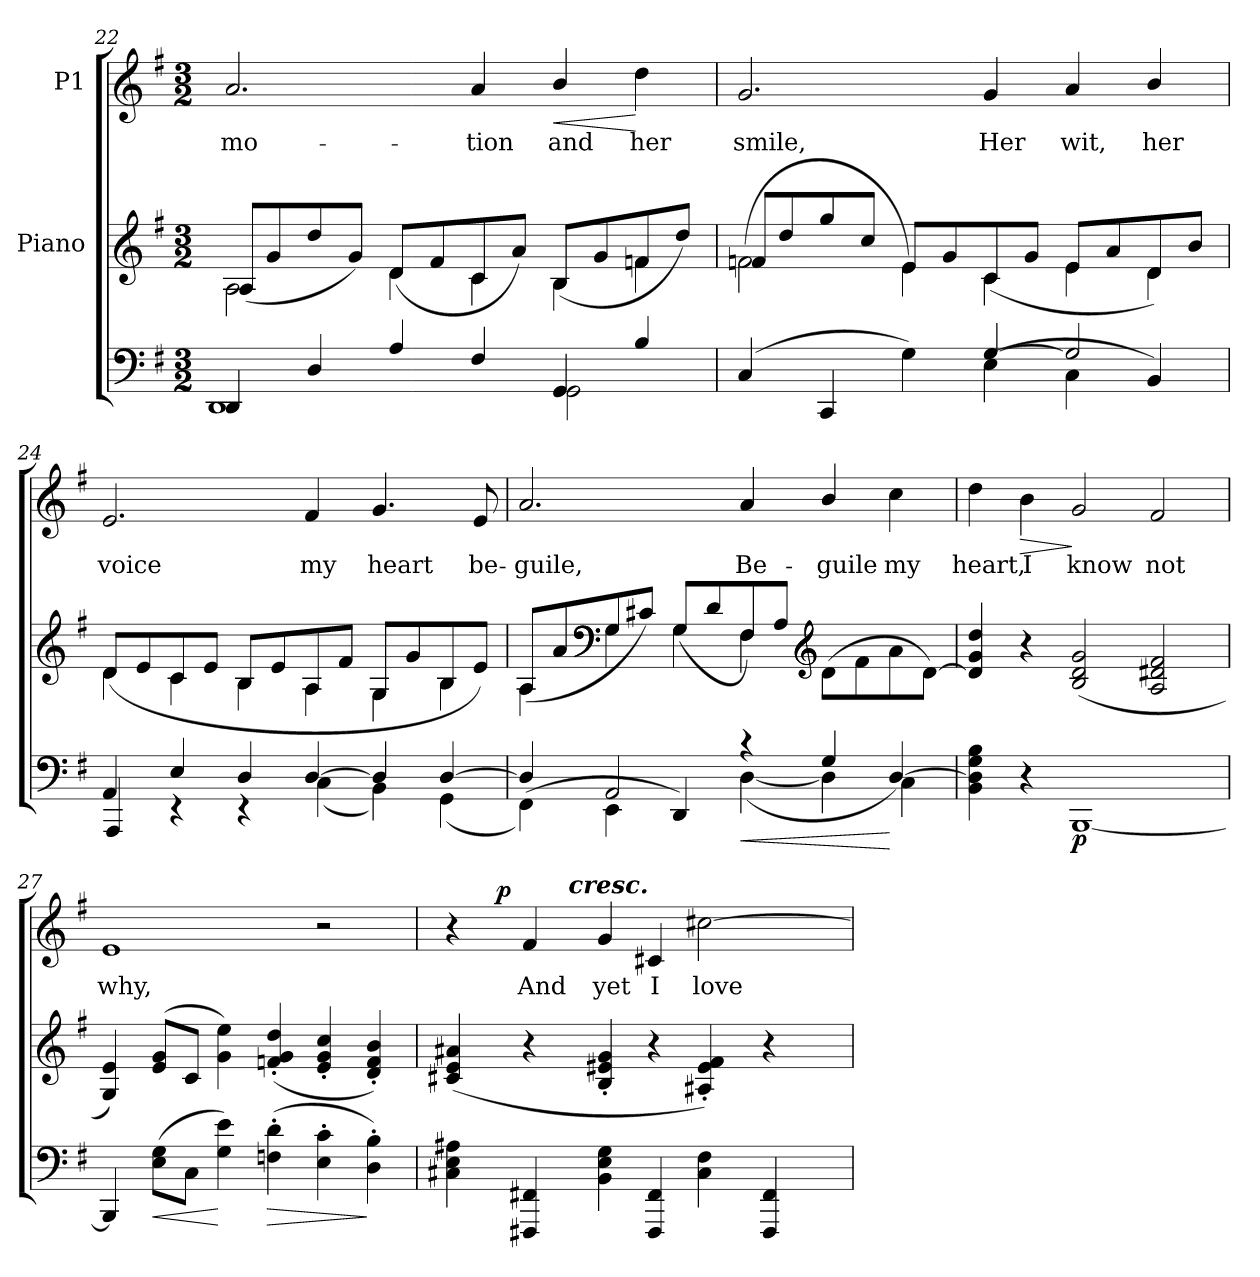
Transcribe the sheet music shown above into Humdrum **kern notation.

**kern	**dynam	**kern	**kern	**text	**dynam
*part3	*part3	*part2	*part1	*part1	*part1
*staff3	*staff3	*staff2	*staff1	*staff1	*staff1
*	*	*I"Piano	*I"P1	*	*
*clefF4	*	*clefG2	*clefG2	*	*
*k[f#]	*	*k[f#]	*k[f#]	*	*
*e:	*	*e:	*e:	*	*
*M3/2	*	*M3/2	*M3/2	*	*
=22	=22	=22	=22	=22	=22
*^	*	*^	*	*	*
!	!	!	!	!	!	!LO:LY:b:color=#000000	!
4DDi/	1DDi	.	2Ai\	(8Ai/L	2.ai/	mo-	.
.	.	.	.	8gi/	.	.	.
4Di/	.	.	.	8ddi/	.	.	.
.	.	.	.	8gi/J)	.	.	.
4Ai/	.	.	4di\	(8di/L	.	.	.
.	.	.	.	8f#i/	.	.	.
!	!	!	!	!	!	!LO:LY:b:color=#000000	!
4F#i/	.	.	4ci\	8ci/	4ai/	-tion	.
.	.	.	.	8ai/J)	.	.	.
!	!	!	!	!	!	!LO:LY:b:color=#000000	!LO:HP:b
4GGi/	2GGi\	.	4Bi\	(8Bi/L	4bi/	and	<
.	.	.	.	8gi/	.	.	.
!	!	!	!	!	!	!LO:LY:b:color=#000000	!
4Bi/	.	.	4f#i\	8fni/	4ddi\	her	[
.	.	.	.	8ddi/J)	.	.	.
=23	=23	=23	=23	=23	=23	=23	=23
!	!	!	!	!	!	!LO:LY:b:color=#000000	!
(4Ci/	2ryy	.	(2f#i\	8fni/L	2.gi/	smile,	.
.	.	.	.	8ddi/	.	.	.
4CCi/	.	.	.	8ggi/	.	.	.
.	.	.	.	8cci/J	.	.	.
4Gi\)	4ryy	.	4ei\)	8ei/L	.	.	.
.	.	.	.	8gi/	.	.	.
!	!	!	!	!	!	!LO:LY:b:color=#000000	!
[4Gi/	(4Ei\	.	4ci\	(8ci/	4gi/	Her	.
.	.	.	.	8gi/J	.	.	.
!	!	!	!	!	!	!LO:LY:b:color=#000000	!
2Gi/]	4Ci\	.	4ei\	8ei/L	4ai/	wit,	.
.	.	.	.	8ai/	.	.	.
!	!	!	!	!	!	!LO:LY:b:color=#000000	!
.	4BBi/)	.	4di\	8di/)	4bi/	her	.
.	.	.	.	8bi/J	.	.	.
!!LO:LB:g=z
=24	=24	=24	=24	=24	=24	=24	=24
!	!	!	!	!	!	!LO:LY:b:color=#000000	!
4AAi/	4AAAi/	.	4di\	(8di/L	2.ei/	voice	.
.	.	.	.	8ei/	.	.	.
4Ei/	4r	.	4ci\	8ci/	.	.	.
.	.	.	.	8ei/J	.	.	.
4Di/	4r	.	4Bi\	8Bi/L	.	.	.
.	.	.	.	8ei/	.	.	.
!	!	!	!	!	!	!LO:LY:b:color=#000000	!
[4Di/	(4Ci\	.	4Ai\	8Ai/	4f#i/	my	.
.	.	.	.	8f#i/J	.	.	.
!	!	!	!	!	!	!LO:LY:b:color=#000000	!
4Di/]	4BBi\)	.	4Gi\	8Gi/L	4.gi/	heart	.
.	.	.	.	8gi/	.	.	.
[4Di/	(4GGi\	.	4Bi\	8Bi/	.	.	.
!	!	!	!	!	!	!LO:LY:b:color=#000000	!
.	.	.	.	8ei/J)	8ei/	be-	.
=25	=25	=25	=25	=25	=25	=25	=25
!	!	!	!	!	!	!LO:LY:b:color=#000000	!
4Di/]	(4FF#i\)	.	4Ai\	(8Ai/L	2.ai/	-guile,	.
.	.	.	.	8ai/	.	.	.
*	*	*	*clefF4	*	*	*	*
2AAi/	4EEi\	.	4Gi\	8Gi/	.	.	.
.	.	.	.	8c#Xi/J)	.	.	.
.	4DDi/)	.	4Gi\	(8Gi/L	.	.	.
.	.	.	.	8di/	.	.	.
!	!	!LO:HP:b	!	!	!	!	!
!	!	!	!	!	!	!LO:LY:b:color=#000000	!
4r	([4Di\	<	4F#i\	8F#i/)	4ai/	Be-	.
.	.	.	.	8Ai/J	.	.	.
*	*	*	*clefG2	*	*	*	*
!	!	!	!	!	!	!LO:LY:b:color=#000000	!
4Gi/	4Di\]	.	4ryy	(8di/L	4bi/	-guile	.
.	.	.	.	8f#i\	.	.	.
!	!	!	!	!	!	!LO:LY:b:color=#000000	!
[4Di/)	4Ci\)	[	4ryy	8ai\	4cci\	my	.
.	.	.	.	([8di\J)	.	.	.
*v	*v	*	*	*	*	*	*
*	*	*v	*v	*	*	*
!!LO:LB:g=z
=26	=26	=26	=26	=26	=26
*	*	*^	*	*	*
!	!	!	!	!	!LO:LY:b:color=#000000	!
*	*	*v	*v	*	*	*
4BBi\ 4Di] 4Gi 4Bi	.	4di/] 4gi 4ddi	4ddi\	heart,	.
!	!	!	!	!LO:LY:b:color=#000000	!LO:HP:b
4r	.	4r	4bi\	I	>
!	!	!	!	!LO:LY:b:color=#000000	!
[1BBBi	p	(2Bi/ 2di 2gi	2gi/	know	]
!	!	!	!	!LO:LY:b:color=#000000	!
.	.	2Ai/ 2d#Xi 2f#i	2f#i/	not	.
=27	=27	=27	=27	=27	=27
!	!	!	!	!LO:LY:b:color=#000000	!
4BBBi/]	.	4Gi/ 4ei)	1ei	why,	.
!	!LO:HP:b	!	!	!	!
(8Ei\ 8GiL	<	(8ei/ 8giL	.	.	.
8Ci\J	.	8ci/J	.	.	.
4Gi\ 4ei)	[	4gi\ 4eei)	.	.	.
!	!LO:HP:b	!	!	!	!
(4Fni\' 4di'	>	(4fni/' 4gi' 4ddi'	.	.	.
4Ei\' 4ci'	.	4ei/' 4gi' 4cci'	2r	.	.
4Di\' 4Bi')	]	4di/' 4fi' 4bi')	.	.	.
=28	=28	=28	=28	=28	=28
*	*	*	*^	*	*
*	*	*	*	*^	*	*
4C#Xi\ 4Ei 4A#Xi	.	(4c#Xi/ 4ei 4a#Xi	4r	8ryy	4ryy	.	.
.	.	.	.	32ryy	.	.	.
.	.	.	.	256ryy	.	.	.
.	.	.	.	1ryy	.	.	p
!	!	!	!	!	!	!LO:LY:b:color=#000000	!
4FFF#Xi/ 4FF#Xi	.	4r	4f#i/	.	8ryy	And	.
.	.	.	.	.	64ryy	.	.
.	.	.	.	.	256ryy	.	.
!	!	!	!	!	!LO:TX:a:Bi:t=cresc.	!	!
.	.	.	.	.	1ryy	.	.
!	!	!	!	!	!	!LO:LY:b:color=#000000	!
4BBi\ 4Ei 4Gi	.	4Bi/' 4e#Xi' 4gi'	4gi/	.	.	yet	.
!	!	!	!	!	!	!LO:LY:b:color=#000000	!
4FFF#i/ 4FF#i	.	4r	4c#Xi/	.	.	I	.
!	!	!	!	!	!	!LO:LY:b:color=#000000	!
4C#i\ 4F#i	.	4A#Xi/' 4e#i' 4f#i')	[2cc#Xi\	.	.	love	.
.	.	.	.	4ryy	.	.	.
4FFF#i/ 4FF#i	.	4r	.	.	.	.	.
.	.	.	.	.	16ryy	.	.
.	.	.	.	16ryy	.	.	.
.	.	.	.	.	32ryy	.	.
.	.	.	.	64..ryy	.	.	.
.	.	.	.	.	128.ryy	.	.
*	*	*	*v	*v	*v	*	*
=	=	=	=	=	=
*-	*-	*-	*-	*-	*-
